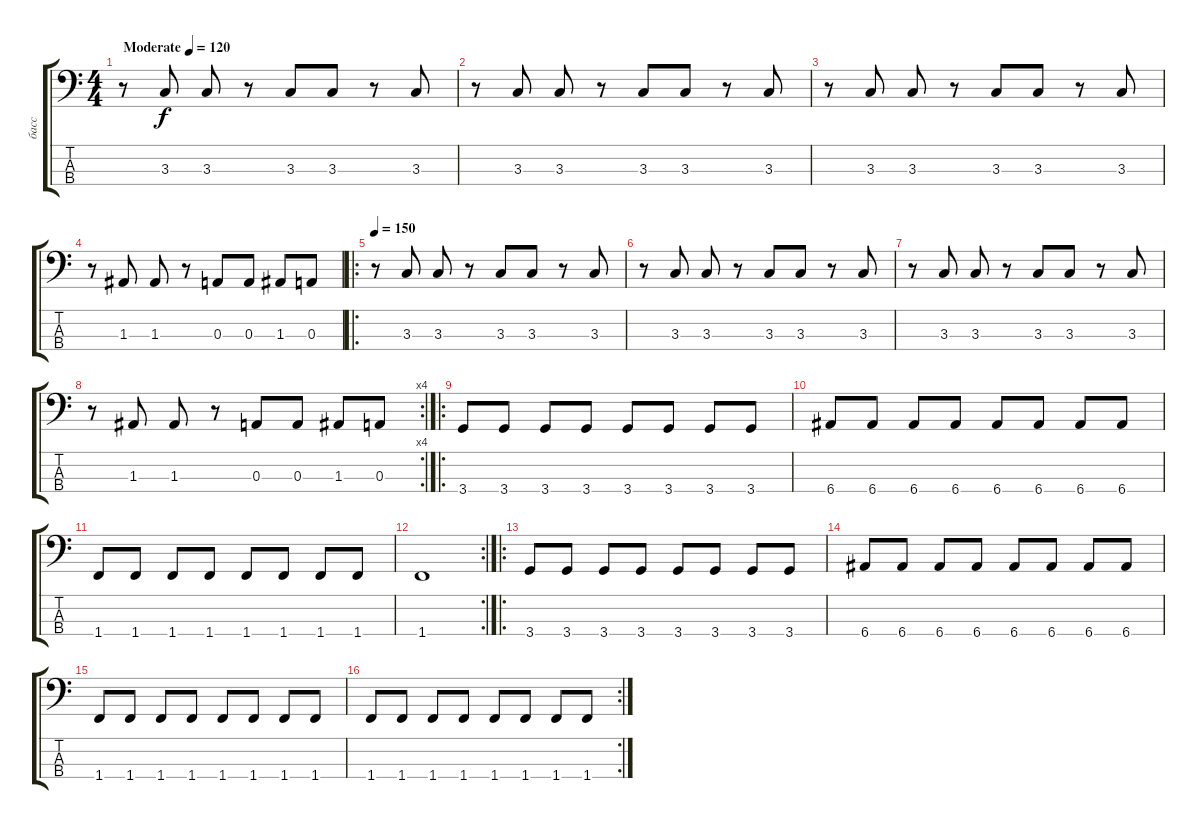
\track ("басс" "басс") {instrument electricbassfinger}
\staff {score tabs}
\tuning (G2 D2 A1 E1) {hide}
\ts (4 4)
\tempo (120 "Moderate")
\tempo 150
\tempo (120 "Moderate")
\clef f4
\ks c
r.8{dy f instrument electricbassfinger} 3.3.8 3.3.8 r.8 3.3.8 3.3.8 r.8 3.3.8 |
r.8 3.3.8 3.3.8 r.8 3.3.8 3.3.8 r.8 3.3.8 |
r.8 3.3.8 3.3.8 r.8 3.3.8 3.3.8 r.8 3.3.8 |
r.8 1.3.8 1.3.8 r.8 0.3.8 0.3.8 1.3.8 0.3.8 |
\ro
\tempo 150
r.8 3.3.8 3.3.8 r.8 3.3.8 3.3.8 r.8 3.3.8 |
r.8 3.3.8 3.3.8 r.8 3.3.8 3.3.8 r.8 3.3.8 |
r.8 3.3.8 3.3.8 r.8 3.3.8 3.3.8 r.8 3.3.8 |
\rc 4
r.8 1.3.8 1.3.8 r.8 0.3.8 0.3.8 1.3.8 0.3.8 |
\ro
3.4.8 3.4.8 3.4.8 3.4.8 3.4.8 3.4.8 3.4.8 3.4.8 |
6.4.8 6.4.8 6.4.8 6.4.8 6.4.8 6.4.8 6.4.8 6.4.8 |
1.4.8 1.4.8 1.4.8 1.4.8 1.4.8 1.4.8 1.4.8 1.4.8 |
\rc 2
1.4.1 |
\ro
3.4.8 3.4.8 3.4.8 3.4.8 3.4.8 3.4.8 3.4.8 3.4.8 |
6.4.8 6.4.8 6.4.8 6.4.8 6.4.8 6.4.8 6.4.8 6.4.8 |
1.4.8 1.4.8 1.4.8 1.4.8 1.4.8 1.4.8 1.4.8 1.4.8 |
\rc 2
1.4.8 1.4.8 1.4.8 1.4.8 1.4.8 1.4.8 1.4.8 1.4.8
